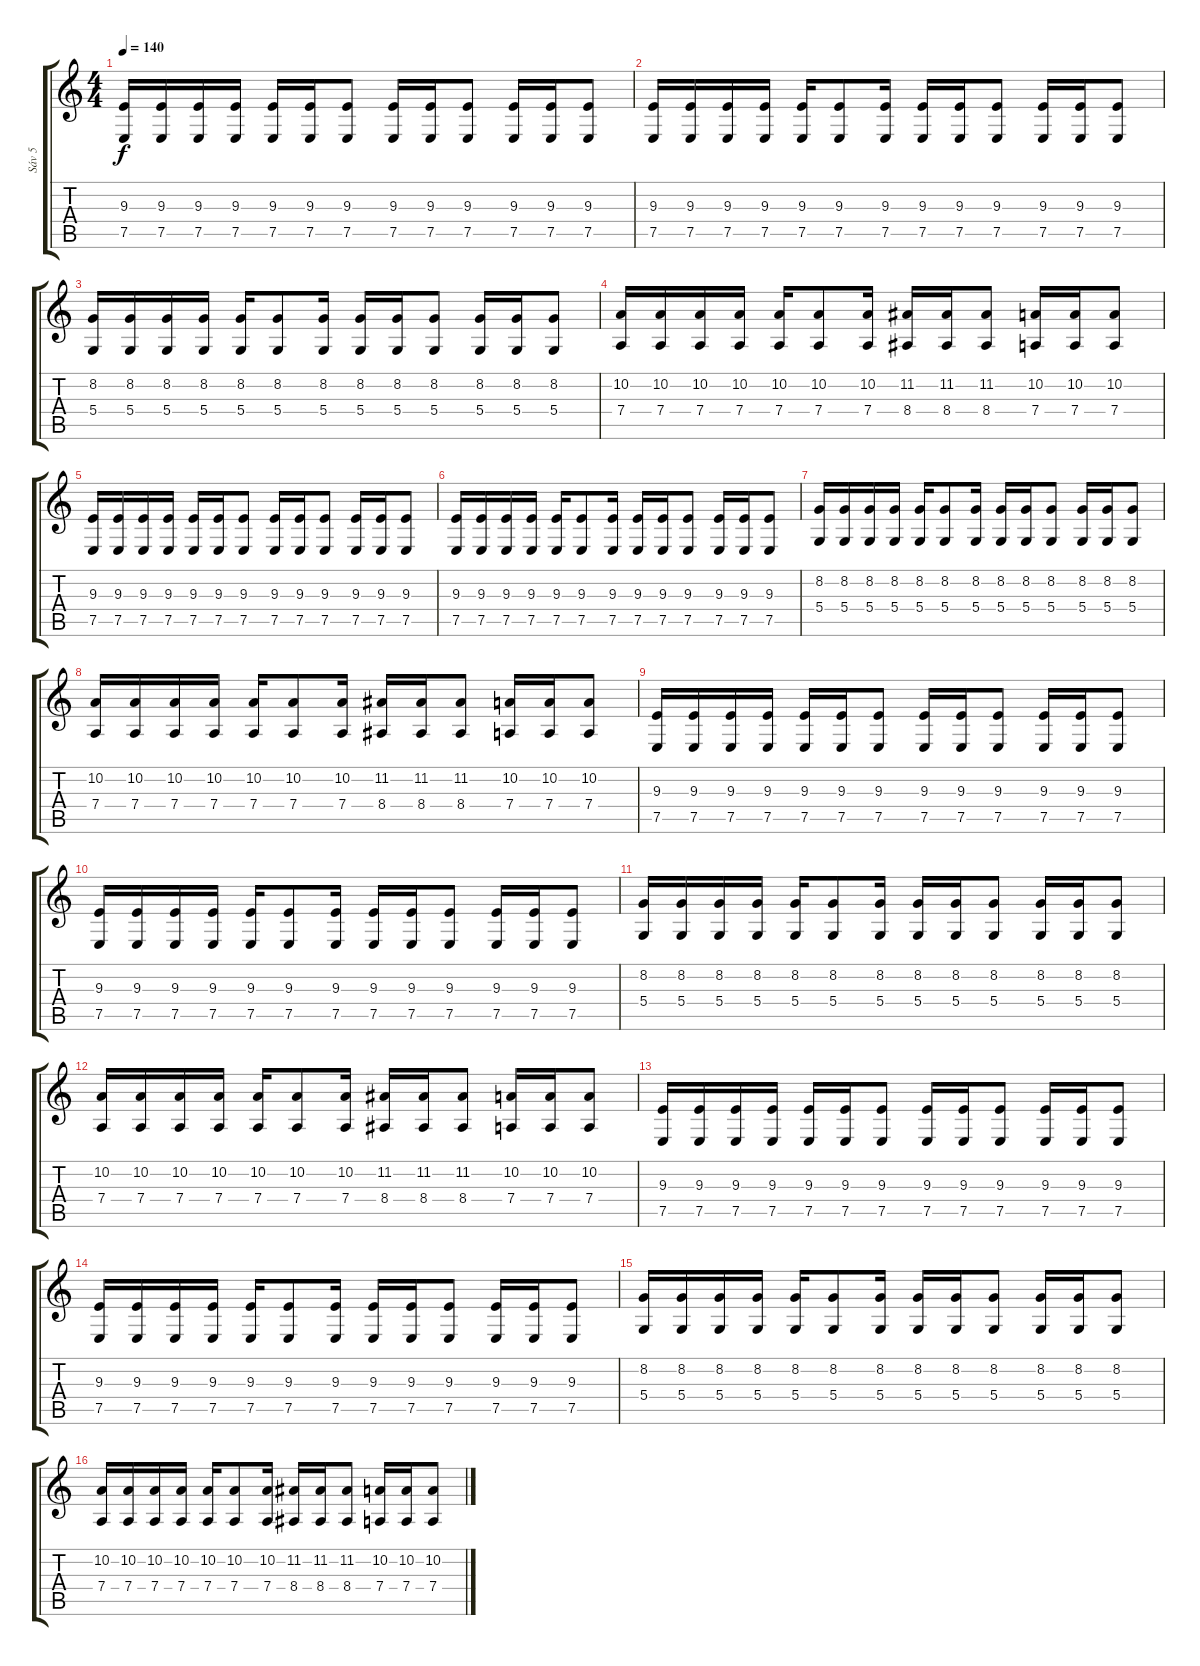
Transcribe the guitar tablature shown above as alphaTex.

\track ("Sáv 5" "Sáv 5") {instrument lead2sawtooth}
\staff {score tabs}
\tuning (E4 B3 G3 D3 A2 E2) {hide}
\ts (4 4)
\tempo 140
\clef g2
\ks c
(9.3 7.5).16{dy f volume 13} (9.3 7.5).16 (9.3 7.5).16 (9.3 7.5).16 (9.3 7.5).16 (9.3 7.5).16 (9.3 7.5).8 (9.3 7.5).16 (9.3 7.5).16 (9.3 7.5).8 (9.3 7.5).16 (9.3 7.5).16 (9.3 7.5).8 |
(9.3 7.5).16 (9.3 7.5).16 (9.3 7.5).16 (9.3 7.5).16 (9.3 7.5).16 (9.3 7.5).8 (9.3 7.5).16 (9.3 7.5).16 (9.3 7.5).16 (9.3 7.5).8 (9.3 7.5).16 (9.3 7.5).16 (9.3 7.5).8 |
(8.2 5.4).16 (8.2 5.4).16 (8.2 5.4).16 (8.2 5.4).16 (8.2 5.4).16 (8.2 5.4).8 (8.2 5.4).16 (8.2 5.4).16 (8.2 5.4).16 (8.2 5.4).8 (8.2 5.4).16 (8.2 5.4).16 (8.2 5.4).8 |
(10.2 7.4).16 (10.2 7.4).16 (10.2 7.4).16 (10.2 7.4).16 (10.2 7.4).16 (10.2 7.4).8 (10.2 7.4).16 (11.2 8.4).16 (11.2 8.4).16 (11.2 8.4).8 (10.2 7.4).16 (10.2 7.4).16 (10.2 7.4).8 |
(9.3 7.5).16 (9.3 7.5).16 (9.3 7.5).16 (9.3 7.5).16 (9.3 7.5).16 (9.3 7.5).16 (9.3 7.5).8 (9.3 7.5).16 (9.3 7.5).16 (9.3 7.5).8 (9.3 7.5).16 (9.3 7.5).16 (9.3 7.5).8 |
(9.3 7.5).16 (9.3 7.5).16 (9.3 7.5).16 (9.3 7.5).16 (9.3 7.5).16 (9.3 7.5).8 (9.3 7.5).16 (9.3 7.5).16 (9.3 7.5).16 (9.3 7.5).8 (9.3 7.5).16 (9.3 7.5).16 (9.3 7.5).8 |
(8.2 5.4).16 (8.2 5.4).16 (8.2 5.4).16 (8.2 5.4).16 (8.2 5.4).16 (8.2 5.4).8 (8.2 5.4).16 (8.2 5.4).16 (8.2 5.4).16 (8.2 5.4).8 (8.2 5.4).16 (8.2 5.4).16 (8.2 5.4).8 |
(10.2 7.4).16 (10.2 7.4).16 (10.2 7.4).16 (10.2 7.4).16 (10.2 7.4).16 (10.2 7.4).8 (10.2 7.4).16 (11.2 8.4).16 (11.2 8.4).16 (11.2 8.4).8 (10.2 7.4).16 (10.2 7.4).16 (10.2 7.4).8 |
(9.3 7.5).16{volume 12} (9.3 7.5).16 (9.3 7.5).16 (9.3 7.5).16 (9.3 7.5).16 (9.3 7.5).16 (9.3 7.5).8 (9.3 7.5).16 (9.3 7.5).16 (9.3 7.5).8 (9.3 7.5).16 (9.3 7.5).16 (9.3 7.5).8 |
(9.3 7.5).16 (9.3 7.5).16 (9.3 7.5).16 (9.3 7.5).16 (9.3 7.5).16 (9.3 7.5).8 (9.3 7.5).16 (9.3 7.5).16 (9.3 7.5).16 (9.3 7.5).8 (9.3 7.5).16 (9.3 7.5).16 (9.3 7.5).8 |
(8.2 5.4).16 (8.2 5.4).16 (8.2 5.4).16 (8.2 5.4).16 (8.2 5.4).16 (8.2 5.4).8 (8.2 5.4).16 (8.2 5.4).16 (8.2 5.4).16 (8.2 5.4).8 (8.2 5.4).16 (8.2 5.4).16 (8.2 5.4).8 |
(10.2 7.4).16 (10.2 7.4).16 (10.2 7.4).16 (10.2 7.4).16 (10.2 7.4).16 (10.2 7.4).8 (10.2 7.4).16 (11.2 8.4).16 (11.2 8.4).16 (11.2 8.4).8 (10.2 7.4).16 (10.2 7.4).16 (10.2 7.4).8 |
(9.3 7.5).16 (9.3 7.5).16 (9.3 7.5).16 (9.3 7.5).16 (9.3 7.5).16 (9.3 7.5).16 (9.3 7.5).8 (9.3 7.5).16 (9.3 7.5).16 (9.3 7.5).8 (9.3 7.5).16 (9.3 7.5).16 (9.3 7.5).8 |
(9.3 7.5).16 (9.3 7.5).16 (9.3 7.5).16 (9.3 7.5).16 (9.3 7.5).16 (9.3 7.5).8 (9.3 7.5).16 (9.3 7.5).16 (9.3 7.5).16 (9.3 7.5).8 (9.3 7.5).16 (9.3 7.5).16 (9.3 7.5).8 |
(8.2 5.4).16 (8.2 5.4).16 (8.2 5.4).16 (8.2 5.4).16 (8.2 5.4).16 (8.2 5.4).8 (8.2 5.4).16 (8.2 5.4).16 (8.2 5.4).16 (8.2 5.4).8 (8.2 5.4).16 (8.2 5.4).16 (8.2 5.4).8 |
(10.2 7.4).16 (10.2 7.4).16 (10.2 7.4).16 (10.2 7.4).16 (10.2 7.4).16 (10.2 7.4).8 (10.2 7.4).16 (11.2 8.4).16 (11.2 8.4).16 (11.2 8.4).8 (10.2 7.4).16 (10.2 7.4).16 (10.2 7.4).8
